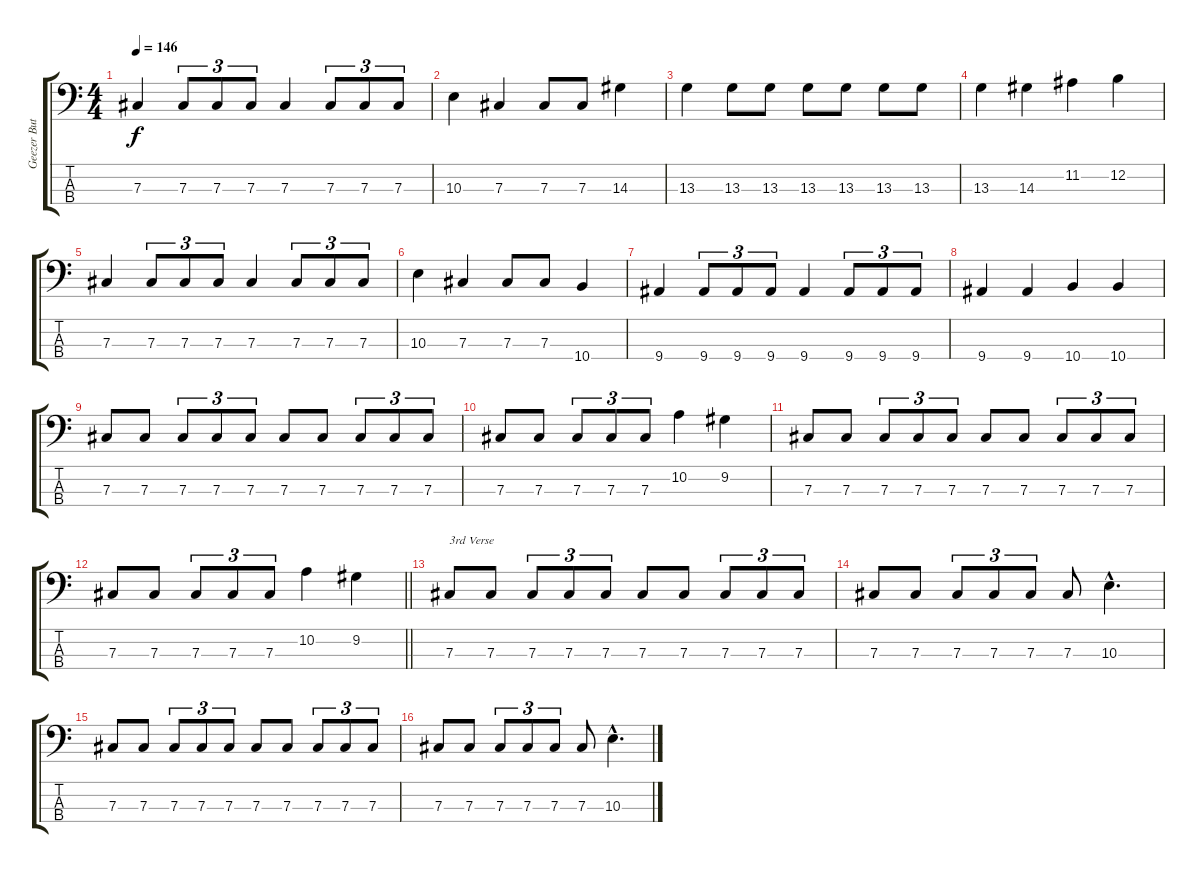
\track ("Geezer Butler" "Geezer But") {instrument electricbasspick}
\staff {score tabs}
\tuning (E2 B1 Gb1 Db1) {hide}
\ts (4 4)
\tempo 146
\clef f4
\ks c
7.3.4{dy f} 7.3.8{tu (3 2)} 7.3.8{tu (3 2)} 7.3.8{tu (3 2)} 7.3.4 7.3.8{tu (3 2)} 7.3.8{tu (3 2)} 7.3.8{tu (3 2)} |
10.3.4 7.3.4 7.3.8 7.3.8 14.3.4 |
13.3.4 13.3.8 13.3.8 13.3.8 13.3.8 13.3.8 13.3.8 |
13.3.4 14.3.4 11.2.4 12.2.4 |
7.3.4 7.3.8{tu (3 2)} 7.3.8{tu (3 2)} 7.3.8{tu (3 2)} 7.3.4 7.3.8{tu (3 2)} 7.3.8{tu (3 2)} 7.3.8{tu (3 2)} |
10.3.4 7.3.4 7.3.8 7.3.8 10.4.4 |
9.4.4 9.4.8{tu (3 2)} 9.4.8{tu (3 2)} 9.4.8{tu (3 2)} 9.4.4 9.4.8{tu (3 2)} 9.4.8{tu (3 2)} 9.4.8{tu (3 2)} |
9.4.4 9.4.4 10.4.4 10.4.4 |
7.3.8 7.3.8 7.3.8{tu (3 2)} 7.3.8{tu (3 2)} 7.3.8{tu (3 2)} 7.3.8 7.3.8 7.3.8{tu (3 2)} 7.3.8{tu (3 2)} 7.3.8{tu (3 2)} |
7.3.8 7.3.8 7.3.8{tu (3 2)} 7.3.8{tu (3 2)} 7.3.8{tu (3 2)} 10.2.4 9.2.4 |
7.3.8 7.3.8 7.3.8{tu (3 2)} 7.3.8{tu (3 2)} 7.3.8{tu (3 2)} 7.3.8 7.3.8 7.3.8{tu (3 2)} 7.3.8{tu (3 2)} 7.3.8{tu (3 2)} |
\barLineRight lightlight
7.3.8 7.3.8 7.3.8{tu (3 2)} 7.3.8{tu (3 2)} 7.3.8{tu (3 2)} 10.2.4 9.2.4 |
7.3.8{txt "3rd Verse"} 7.3.8 7.3.8{tu (3 2)} 7.3.8{tu (3 2)} 7.3.8{tu (3 2)} 7.3.8 7.3.8 7.3.8{tu (3 2)} 7.3.8{tu (3 2)} 7.3.8{tu (3 2)} |
7.3.8 7.3.8 7.3.8{tu (3 2)} 7.3.8{tu (3 2)} 7.3.8{tu (3 2)} 7.3.8 10.3{hac}.4{d} |
7.3.8 7.3.8 7.3.8{tu (3 2)} 7.3.8{tu (3 2)} 7.3.8{tu (3 2)} 7.3.8 7.3.8 7.3.8{tu (3 2)} 7.3.8{tu (3 2)} 7.3.8{tu (3 2)} |
7.3.8 7.3.8 7.3.8{tu (3 2)} 7.3.8{tu (3 2)} 7.3.8{tu (3 2)} 7.3.8 10.3{hac}.4{d}
